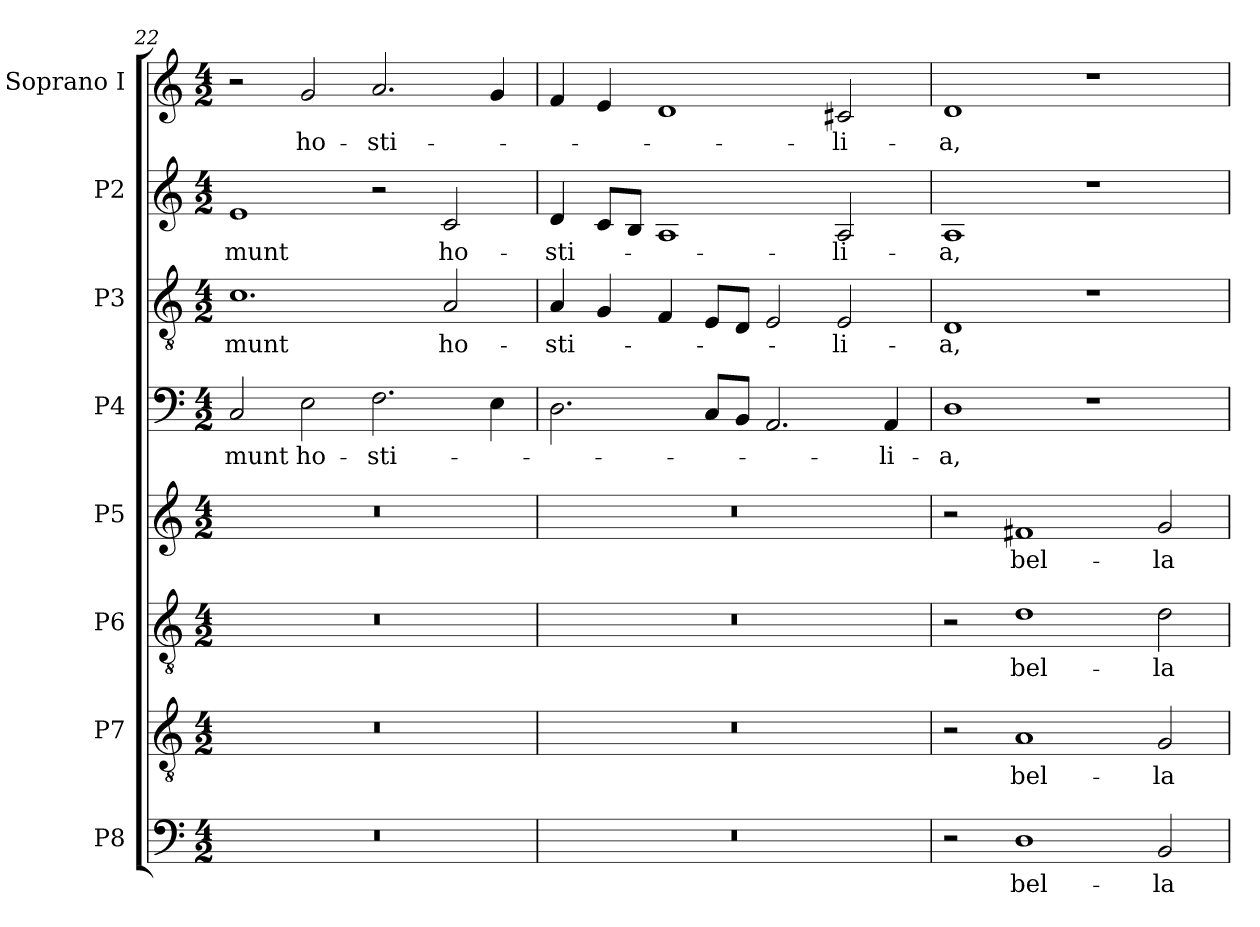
**kern	**text	**kern	**text	**kern	**text	**kern	**text	**kern	**text	**kern	**text	**kern	**text	**kern	**text
*part8	*part8	*part7	*part7	*part6	*part6	*part5	*part5	*part4	*part4	*part3	*part3	*part2	*part2	*part1	*part1
*staff8	*staff8	*staff7	*staff7	*staff6	*staff6	*staff5	*staff5	*staff4	*staff4	*staff3	*staff3	*staff2	*staff2	*staff1	*staff1
*I"P8	*	*I"P7	*	*I"P6	*	*I"P5	*	*I"P4	*	*I"P3	*	*I"P2	*	*I"Soprano I	*
*clefF4	*	*clefGv2	*	*clefGv2	*	*clefG2	*	*clefF4	*	*clefGv2	*	*clefG2	*	*clefG2	*
*k[]	*	*k[]	*	*k[]	*	*k[]	*	*k[]	*	*k[]	*	*k[]	*	*k[]	*
*C:	*	*C:	*	*C:	*	*C:	*	*C:	*	*C:	*	*C:	*	*C:	*
*M4/2	*	*M4/2	*	*M4/2	*	*M4/2	*	*M4/2	*	*M4/2	*	*M4/2	*	*M4/2	*
=22	=22	=22	=22	=22	=22	=22	=22	=22	=22	=22	=22	=22	=22	=22	=22
!LO:N:vis=1	!	!LO:N:vis=1	!	!LO:N:vis=1	!	!LO:N:vis=1	!	!	!	!	!	!	!	!	!
!	!	!	!	!	!	!	!	!	!LO:LY:b:color=#000000	!	!	!	!	!	!
!	!	!	!	!	!	!	!	!	!	!	!LO:LY:b:color=#000000	!	!	!	!
!	!	!	!	!	!	!	!	!	!	!	!	!	!LO:LY:b:color=#000000	!	!
0r	.	0r	.	0r	.	0r	.	2Ci/	-munt	1.ci	-munt	1ei	-munt	2r	.
!	!	!	!	!	!	!	!	!	!LO:LY:b:color=#000000	!	!	!	!	!	!
!	!	!	!	!	!	!	!	!	!	!	!	!	!	!	!LO:LY:b:color=#000000
.	.	.	.	.	.	.	.	2Ei\	ho-	.	.	.	.	2gi/	ho-
!	!	!	!	!	!	!	!	!	!LO:LY:b:color=#000000	!	!	!	!	!	!
!	!	!	!	!	!	!	!	!	!	!	!	!	!	!	!LO:LY:b:color=#000000
.	.	.	.	.	.	.	.	2.Fi\	-sti-	.	.	2r	.	2.ai/	-sti-
!	!	!	!	!	!	!	!	!	!	!	!LO:LY:b:color=#000000	!	!	!	!
!	!	!	!	!	!	!	!	!	!	!	!	!	!LO:LY:b:color=#000000	!	!
.	.	.	.	.	.	.	.	.	.	2Ai/	ho-	2ci/	ho-	.	.
.	.	.	.	.	.	.	.	4Ei\	.	.	.	.	.	4gi/	.
=23	=23	=23	=23	=23	=23	=23	=23	=23	=23	=23	=23	=23	=23	=23	=23
!LO:N:vis=1	!	!LO:N:vis=1	!	!LO:N:vis=1	!	!LO:N:vis=1	!	!	!	!	!	!	!	!	!
!	!	!	!	!	!	!	!	!	!	!	!LO:LY:b:color=#000000	!	!	!	!
!	!	!	!	!	!	!	!	!	!	!	!	!	!LO:LY:b:color=#000000	!	!
0r	.	0r	.	0r	.	0r	.	2.Di\	.	4Ai/	-sti-	4di/	-sti-	4fi/	.
.	.	.	.	.	.	.	.	.	.	4Gi/	.	8ci/L	.	4ei/	.
.	.	.	.	.	.	.	.	.	.	.	.	8Bi/J	.	.	.
.	.	.	.	.	.	.	.	.	.	4Fi/	.	1Ai	.	1di	.
.	.	.	.	.	.	.	.	8Ci/L	.	8Ei/L	.	.	.	.	.
.	.	.	.	.	.	.	.	8BBi/J	.	8Di/J	.	.	.	.	.
.	.	.	.	.	.	.	.	2.AAi/	.	2Ei/	.	.	.	.	.
!	!	!	!	!	!	!	!	!	!	!	!LO:LY:b:color=#000000	!	!	!	!
!	!	!	!	!	!	!	!	!	!	!	!	!	!LO:LY:b:color=#000000	!	!
!	!	!	!	!	!	!	!	!	!	!	!	!	!	!	!LO:LY:b:color=#000000
.	.	.	.	.	.	.	.	.	.	2Ei/	-li-	2Ai/	-li-	2c#Xi/	-li-
!	!	!	!	!	!	!	!	!	!LO:LY:b:color=#000000	!	!	!	!	!	!
.	.	.	.	.	.	.	.	4AAi/	-li-	.	.	.	.	.	.
=24	=24	=24	=24	=24	=24	=24	=24	=24	=24	=24	=24	=24	=24	=24	=24
!	!	!	!	!	!	!	!	!	!LO:LY:b:color=#000000	!	!	!	!	!	!
!	!	!	!	!	!	!	!	!	!	!	!LO:LY:b:color=#000000	!	!	!	!
!	!	!	!	!	!	!	!	!	!	!	!	!	!LO:LY:b:color=#000000	!	!
!	!	!	!	!	!	!	!	!	!	!	!	!	!	!	!LO:LY:b:color=#000000
2r	.	2r	.	2r	.	2r	.	1Di	-a,	1Di	-a,	1Ai	-a,	1di	-a,
!	!LO:LY:b:color=#000000	!	!	!	!	!	!	!	!	!	!	!	!	!	!
!	!	!	!LO:LY:b:color=#000000	!	!	!	!	!	!	!	!	!	!	!	!
!	!	!	!	!	!LO:LY:b:color=#000000	!	!	!	!	!	!	!	!	!	!
!	!	!	!	!	!	!	!LO:LY:b:color=#000000	!	!	!	!	!	!	!	!
1Di	bel-	1Ai	bel-	1di	bel-	1f#Xi	bel-	.	.	.	.	.	.	.	.
.	.	.	.	.	.	.	.	1r	.	1r	.	1r	.	1r	.
!	!LO:LY:b:color=#000000	!	!	!	!	!	!	!	!	!	!	!	!	!	!
!	!	!	!LO:LY:b:color=#000000	!	!	!	!	!	!	!	!	!	!	!	!
!	!	!	!	!	!LO:LY:b:color=#000000	!	!	!	!	!	!	!	!	!	!
!	!	!	!	!	!	!	!LO:LY:b:color=#000000	!	!	!	!	!	!	!	!
2BBi/	-la	2Gi/	-la	2di\	-la	2gi/	-la	.	.	.	.	.	.	.	.
=	=	=	=	=	=	=	=	=	=	=	=	=	=	=	=
*-	*-	*-	*-	*-	*-	*-	*-	*-	*-	*-	*-	*-	*-	*-	*-
